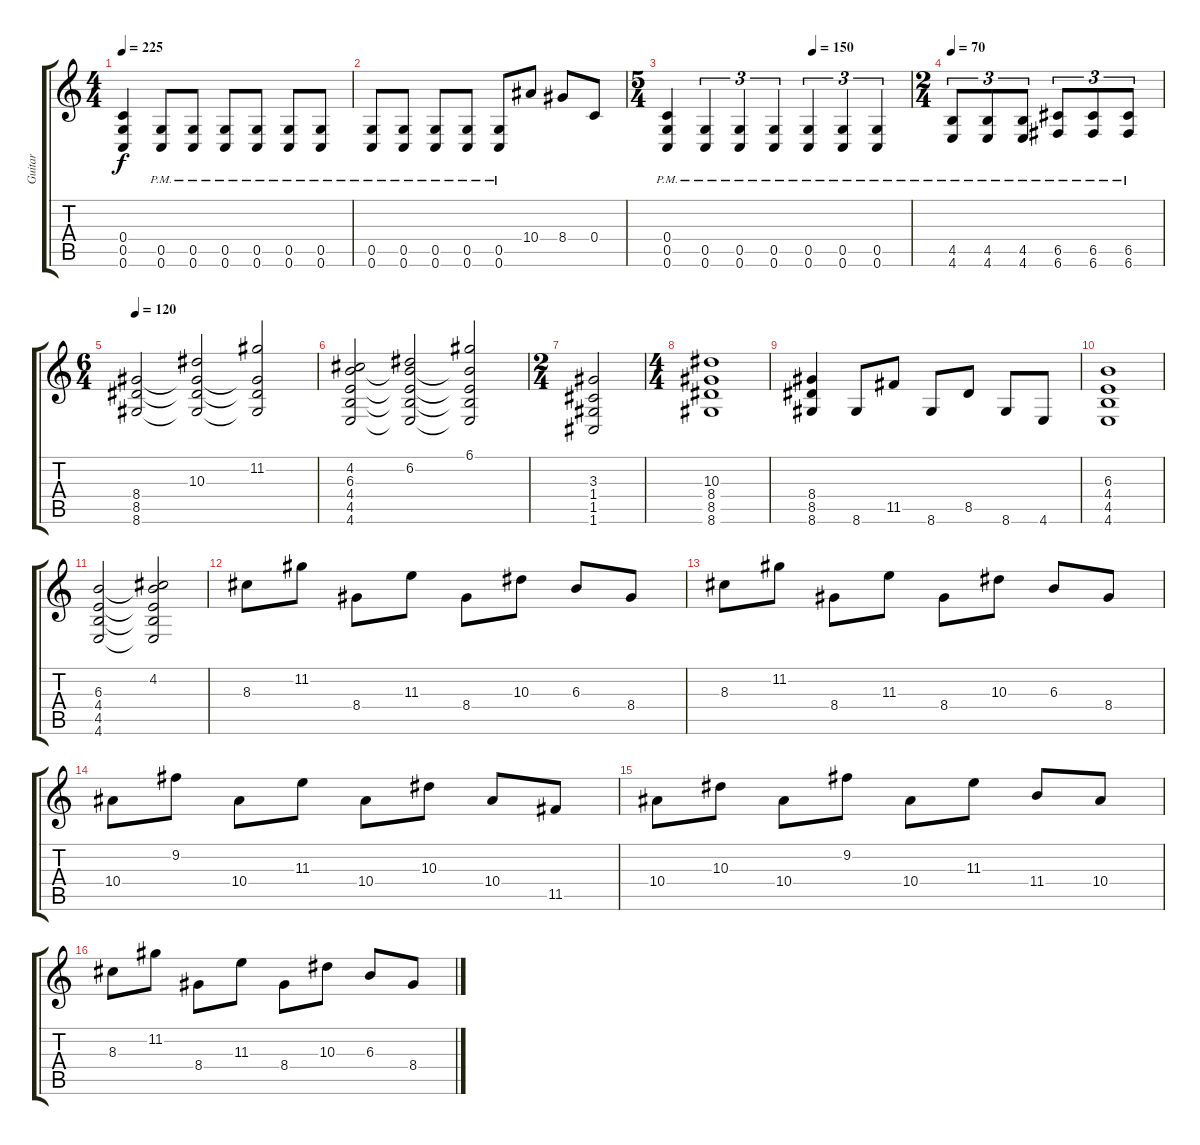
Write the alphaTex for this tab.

\track ("Guitar" "Guitar") {instrument acousticguitarsteel}
\staff {score tabs}
\tuning (D4 A3 F3 C3 G2 C2) {hide}
\ts (4 4)
\tempo 225
\clef g2
\ks c
(0.4 0.5 0.6).4{dy f} (0.5{pm} 0.6{pm}).8 (0.5{pm} 0.6{pm}).8 (0.5{pm} 0.6{pm}).8 (0.5{pm} 0.6{pm}).8 (0.5{pm} 0.6{pm}).8 (0.5{pm} 0.6{pm}).8 |
(0.5{pm} 0.6{pm}).8 (0.5{pm} 0.6{pm}).8 (0.5{pm} 0.6{pm}).8 (0.5{pm} 0.6{pm}).8 (0.5{pm} 0.6{pm}).8 10.4.8 8.4.8 0.4.8 |
\ts (5 4)
\tempo (150 0.6)
(0.4 0.5{pm} 0.6{pm}).4 (0.5{pm} 0.6{pm}).4{tu (3 2)} (0.5{pm} 0.6{pm}).4{tu (3 2)} (0.5{pm} 0.6{pm}).4{tu (3 2)} (0.5{pm} 0.6{pm}).4{tu (3 2)} (0.5{pm} 0.6{pm}).4{tu (3 2)} (0.5{pm} 0.6{pm}).4{tu (3 2)} |
\ts (2 4)
\tempo 70
(4.5{pm} 4.6{pm}).8{tu (3 2)} (4.5{pm} 4.6{pm}).8{tu (3 2)} (4.5{pm} 4.6{pm}).8{tu (3 2)} (6.5{pm} 6.6{pm}).8{tu (3 2)} (6.5{pm} 6.6{pm}).8{tu (3 2)} (6.5{pm} 6.6{pm}).8{tu (3 2)} |
\ts (6 4)
\tempo 120
(8.4 8.5 8.6).2 (10.3 8.4{t} 8.5{t} 8.6{t}).2 (11.2 8.4{t} 8.5{t} 8.6{t}).2 |
(4.2 6.3 4.4 4.5 4.6).2 (6.2 6.3{t} 4.4{t} 4.5{t} 4.6{t}).2 (6.1 6.3{t} 4.4{t} 4.5{t} 4.6{t}).2 |
\ts (2 4)
(3.3 1.4 1.5 1.6).2 |
\ts (4 4)
(10.3 8.4 8.5 8.6).1 |
(8.4 8.5 8.6).4 8.6.8 11.5.8 8.6.8 8.5.8 8.6.8 4.6.8 |
(6.3 4.4 4.5 4.6).1 |
(6.3 4.4 4.5 4.6).2 (4.2 6.3{t} 4.4{t} 4.5{t} 4.6{t}).2 |
8.3.8 11.2.8 8.4.8 11.3.8 8.4.8 10.3.8 6.3.8 8.4.8 |
8.3.8 11.2.8 8.4.8 11.3.8 8.4.8 10.3.8 6.3.8 8.4.8 |
10.4.8 9.2.8 10.4.8 11.3.8 10.4.8 10.3.8 10.4.8 11.5.8 |
10.4.8 10.3.8 10.4.8 9.2.8 10.4.8 11.3.8 11.4.8 10.4.8 |
8.3.8 11.2.8 8.4.8 11.3.8 8.4.8 10.3.8 6.3.8 8.4.8
